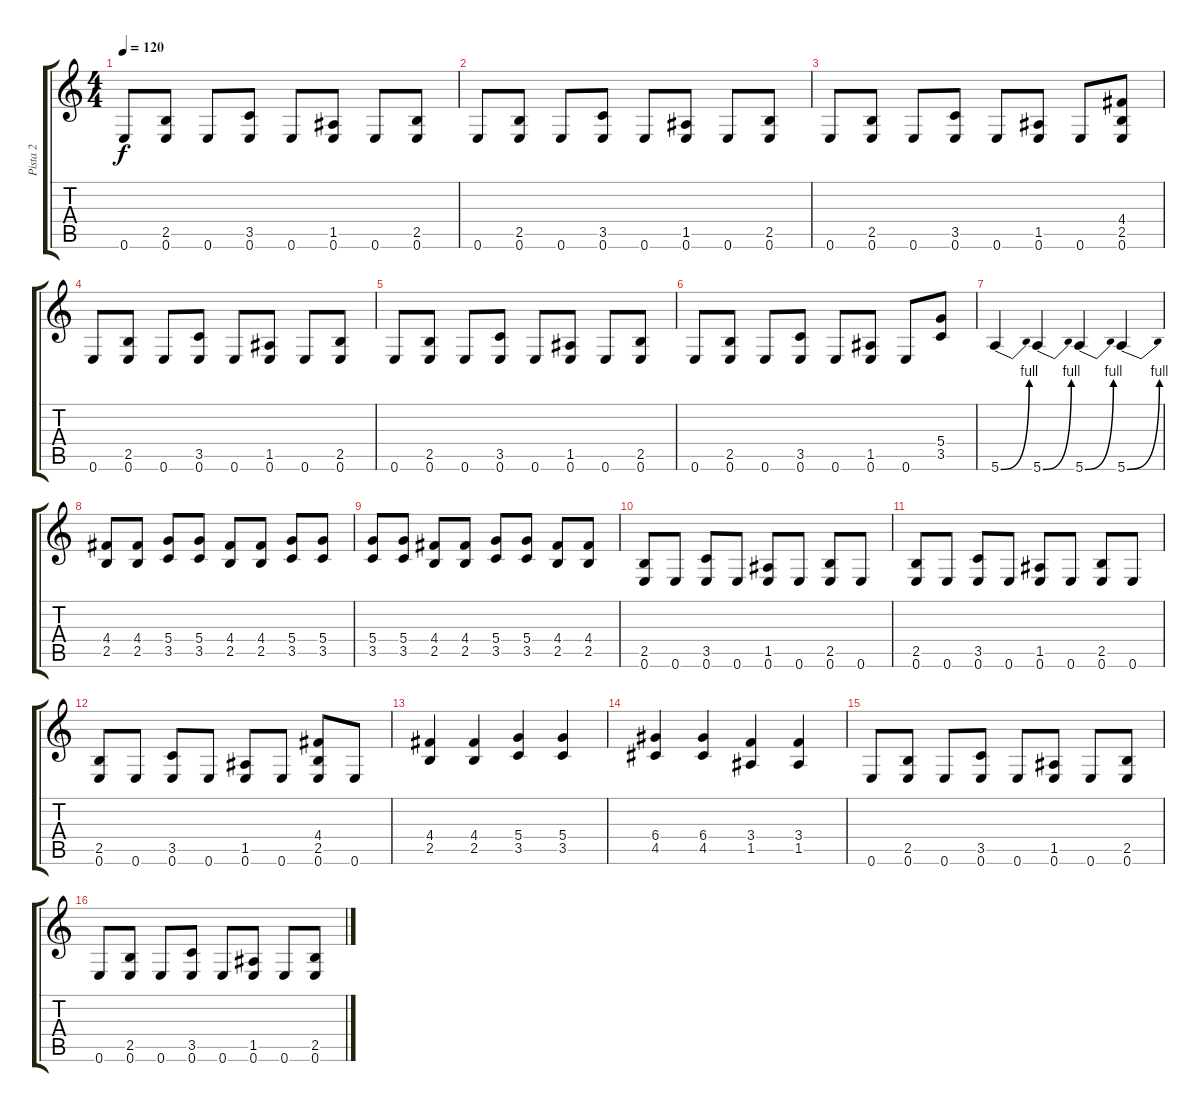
\track ("Pista 2" "Pista 2") {instrument distortionguitar}
\staff {score tabs}
\tuning (E4 B3 G3 D3 A2 E2) {hide}
\ts (4 4)
\tempo 120
\clef g2
\ks c
0.6.8{dy f instrument distortionguitar} (2.5 0.6).8 0.6.8 (3.5 0.6).8 0.6.8 (1.5 0.6).8 0.6.8 (2.5 0.6).8 |
0.6.8 (2.5 0.6).8 0.6.8 (3.5 0.6).8 0.6.8 (1.5 0.6).8 0.6.8 (2.5 0.6).8 |
0.6.8 (2.5 0.6).8 0.6.8 (3.5 0.6).8 0.6.8 (1.5 0.6).8 0.6.8 (4.4 2.5 0.6).8 |
0.6.8 (2.5 0.6).8 0.6.8 (3.5 0.6).8 0.6.8 (1.5 0.6).8 0.6.8 (2.5 0.6).8 |
0.6.8 (2.5 0.6).8 0.6.8 (3.5 0.6).8 0.6.8 (1.5 0.6).8 0.6.8 (2.5 0.6).8 |
0.6.8 (2.5 0.6).8 0.6.8 (3.5 0.6).8 0.6.8 (1.5 0.6).8 0.6.8 (5.4 3.5).8 |
5.6{be (bend 0 0 60 4)}.4 5.6{be (bend 0 0 60 4)}.4 5.6{be (bend 0 0 60 4)}.4 5.6{be (bend 0 0 60 4)}.4 |
(4.4 2.5).8 (4.4 2.5).8 (5.4 3.5).8 (5.4 3.5).8 (4.4 2.5).8 (4.4 2.5).8 (5.4 3.5).8 (5.4 3.5).8 |
(5.4 3.5).8 (5.4 3.5).8 (4.4 2.5).8 (4.4 2.5).8 (5.4 3.5).8 (5.4 3.5).8 (4.4 2.5).8 (4.4 2.5).8 |
(2.5 0.6).8 0.6.8 (3.5 0.6).8 0.6.8 (1.5 0.6).8 0.6.8 (2.5 0.6).8 0.6.8 |
(2.5 0.6).8 0.6.8 (3.5 0.6).8 0.6.8 (1.5 0.6).8 0.6.8 (2.5 0.6).8 0.6.8 |
(2.5 0.6).8 0.6.8 (3.5 0.6).8 0.6.8 (1.5 0.6).8 0.6.8 (4.4 2.5 0.6).8 0.6.8 |
(4.4 2.5).4 (4.4 2.5).4 (5.4 3.5).4 (5.4 3.5).4 |
(6.4 4.5).4 (6.4 4.5).4 (3.4 1.5).4 (3.4 1.5).4 |
0.6.8 (2.5 0.6).8 0.6.8 (3.5 0.6).8 0.6.8 (1.5 0.6).8 0.6.8 (2.5 0.6).8 |
0.6.8 (2.5 0.6).8 0.6.8 (3.5 0.6).8 0.6.8 (1.5 0.6).8 0.6.8 (2.5 0.6).8
